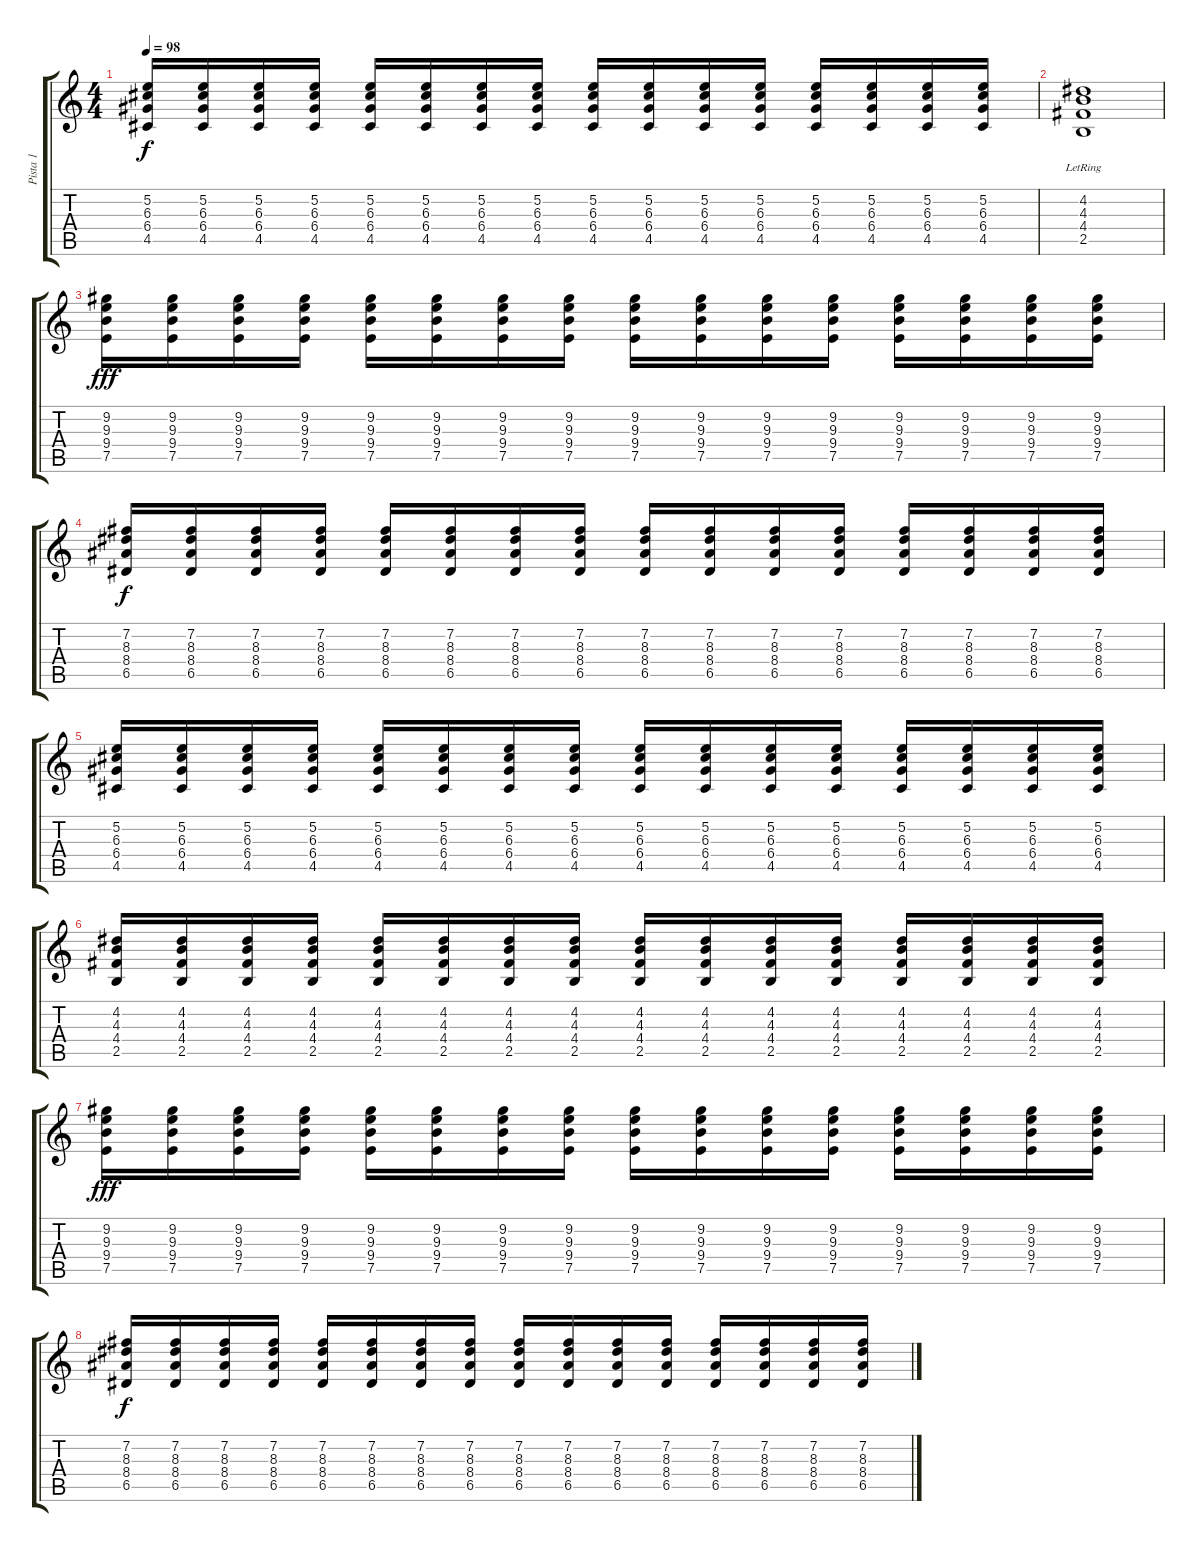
\track ("Pista 1" "Pista 1") {instrument electricguitarclean}
\staff {score tabs}
\tuning (E4 B3 G3 D3 A2 E2) {hide}
\ts (4 4)
\tempo 98
\clef g2
\ks c
(5.2 6.3 6.4 4.5).16{dy f} (5.2 6.3 6.4 4.5).16 (5.2 6.3 6.4 4.5).16 (5.2 6.3 6.4 4.5).16 (5.2 6.3 6.4 4.5).16 (5.2 6.3 6.4 4.5).16 (5.2 6.3 6.4 4.5).16 (5.2 6.3 6.4 4.5).16 (5.2 6.3 6.4 4.5).16 (5.2 6.3 6.4 4.5).16 (5.2 6.3 6.4 4.5).16 (5.2 6.3 6.4 4.5).16 (5.2 6.3 6.4 4.5).16 (5.2 6.3 6.4 4.5).16 (5.2 6.3 6.4 4.5).16 (5.2 6.3 6.4 4.5).16 |
(4.2{lr} 4.3{lr} 4.4{lr} 2.5{lr}).1 |
(9.2 9.3 9.4 7.5).16{dy fff} (9.2 9.3 9.4 7.5).16 (9.2 9.3 9.4 7.5).16 (9.2 9.3 9.4 7.5).16 (9.2 9.3 9.4 7.5).16 (9.2 9.3 9.4 7.5).16 (9.2 9.3 9.4 7.5).16 (9.2 9.3 9.4 7.5).16 (9.2 9.3 9.4 7.5).16 (9.2 9.3 9.4 7.5).16 (9.2 9.3 9.4 7.5).16 (9.2 9.3 9.4 7.5).16 (9.2 9.3 9.4 7.5).16 (9.2 9.3 9.4 7.5).16 (9.2 9.3 9.4 7.5).16 (9.2 9.3 9.4 7.5).16 |
(7.2 8.3 8.4 6.5).16{dy f} (7.2 8.3 8.4 6.5).16 (7.2 8.3 8.4 6.5).16 (7.2 8.3 8.4 6.5).16 (7.2 8.3 8.4 6.5).16 (7.2 8.3 8.4 6.5).16 (7.2 8.3 8.4 6.5).16 (7.2 8.3 8.4 6.5).16 (7.2 8.3 8.4 6.5).16 (7.2 8.3 8.4 6.5).16 (7.2 8.3 8.4 6.5).16 (7.2 8.3 8.4 6.5).16 (7.2 8.3 8.4 6.5).16 (7.2 8.3 8.4 6.5).16 (7.2 8.3 8.4 6.5).16 (7.2 8.3 8.4 6.5).16 |
(5.2 6.3 6.4 4.5).16 (5.2 6.3 6.4 4.5).16 (5.2 6.3 6.4 4.5).16 (5.2 6.3 6.4 4.5).16 (5.2 6.3 6.4 4.5).16 (5.2 6.3 6.4 4.5).16 (5.2 6.3 6.4 4.5).16 (5.2 6.3 6.4 4.5).16 (5.2 6.3 6.4 4.5).16 (5.2 6.3 6.4 4.5).16 (5.2 6.3 6.4 4.5).16 (5.2 6.3 6.4 4.5).16 (5.2 6.3 6.4 4.5).16 (5.2 6.3 6.4 4.5).16 (5.2 6.3 6.4 4.5).16 (5.2 6.3 6.4 4.5).16 |
(4.2 4.3 4.4 2.5).16 (4.2 4.3 4.4 2.5).16 (4.2 4.3 4.4 2.5).16 (4.2 4.3 4.4 2.5).16 (4.2 4.3 4.4 2.5).16 (4.2 4.3 4.4 2.5).16 (4.2 4.3 4.4 2.5).16 (4.2 4.3 4.4 2.5).16 (4.2 4.3 4.4 2.5).16 (4.2 4.3 4.4 2.5).16 (4.2 4.3 4.4 2.5).16 (4.2 4.3 4.4 2.5).16 (4.2 4.3 4.4 2.5).16 (4.2 4.3 4.4 2.5).16 (4.2 4.3 4.4 2.5).16 (4.2 4.3 4.4 2.5).16 |
(9.2 9.3 9.4 7.5).16{dy fff} (9.2 9.3 9.4 7.5).16 (9.2 9.3 9.4 7.5).16 (9.2 9.3 9.4 7.5).16 (9.2 9.3 9.4 7.5).16 (9.2 9.3 9.4 7.5).16 (9.2 9.3 9.4 7.5).16 (9.2 9.3 9.4 7.5).16 (9.2 9.3 9.4 7.5).16 (9.2 9.3 9.4 7.5).16 (9.2 9.3 9.4 7.5).16 (9.2 9.3 9.4 7.5).16 (9.2 9.3 9.4 7.5).16 (9.2 9.3 9.4 7.5).16 (9.2 9.3 9.4 7.5).16 (9.2 9.3 9.4 7.5).16 |
(7.2 8.3 8.4 6.5).16{dy f} (7.2 8.3 8.4 6.5).16 (7.2 8.3 8.4 6.5).16 (7.2 8.3 8.4 6.5).16 (7.2 8.3 8.4 6.5).16 (7.2 8.3 8.4 6.5).16 (7.2 8.3 8.4 6.5).16 (7.2 8.3 8.4 6.5).16 (7.2 8.3 8.4 6.5).16 (7.2 8.3 8.4 6.5).16 (7.2 8.3 8.4 6.5).16 (7.2 8.3 8.4 6.5).16 (7.2 8.3 8.4 6.5).16 (7.2 8.3 8.4 6.5).16 (7.2 8.3 8.4 6.5).16 (7.2 8.3 8.4 6.5).16
